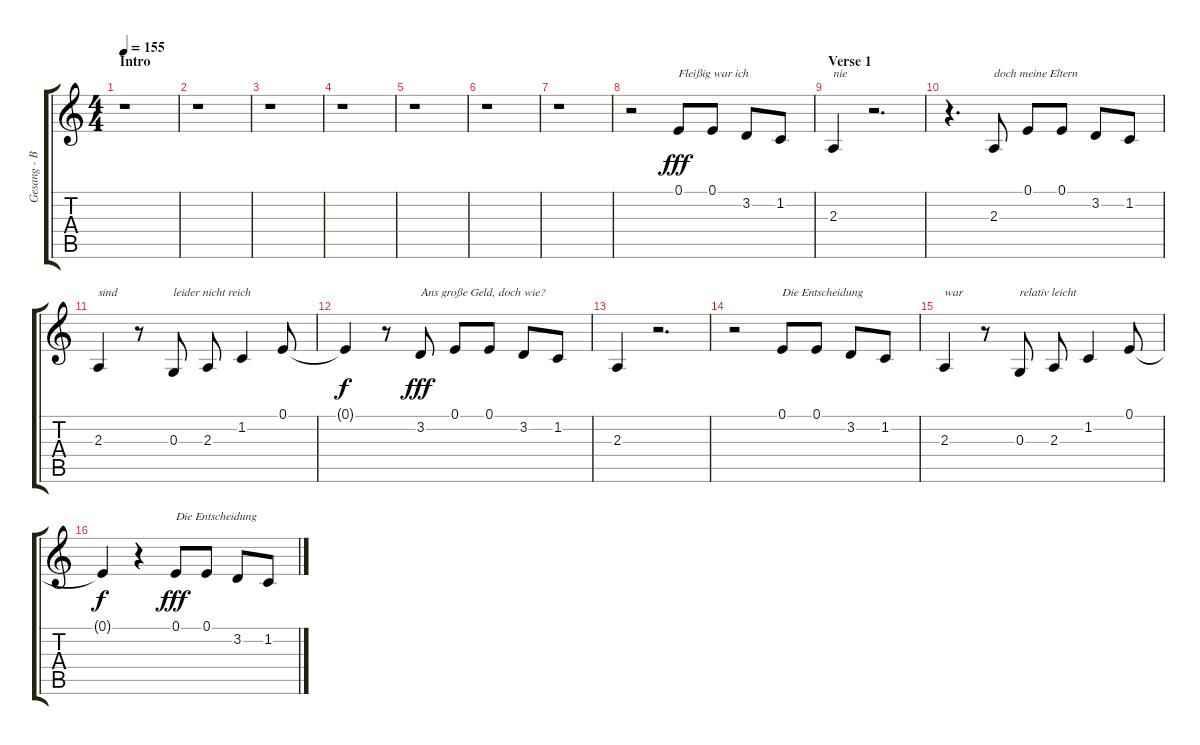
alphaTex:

\track ("Gesang - Bela B." "Gesang - B") {instrument lead8bassandlead}
\staff {score tabs}
\tuning (E4 B3 G3 D3 A2 E2) {hide}
\ts (4 4)
\section ("" "Intro")
\tempo 155
\clef g2
\ks c
r.1{dy fff instrument lead8bassandlead} |
r.1 |
r.1 |
r.1 |
r.1 |
r.1 |
r.1 |
r.2 0.1.8{txt "Fleißig war ich"} 0.1.8 3.2.8 1.2.8 |
\section ("" "Verse 1")
2.3.4{txt "nie"} r.2{d} |
r.4{d} 2.3.8{txt "doch meine Eltern"} 0.1.8 0.1.8 3.2.8 1.2.8 |
2.3.4{txt "sind"} r.8 0.3.8{txt "leider nicht reich"} 2.3.8 1.2.4 0.1.8 |
0.1{t}.4{dy f} r.8 3.2.8{txt "Ans große Geld, doch wie?" dy fff} 0.1.8 0.1.8 3.2.8 1.2.8 |
2.3.4 r.2{d} |
r.2 0.1.8{txt "Die Entscheidung"} 0.1.8 3.2.8 1.2.8 |
2.3.4{txt "war"} r.8 0.3.8{txt "relativ leicht"} 2.3.8 1.2.4 0.1.8 |
0.1{t}.4{dy f} r.4 0.1.8{txt "Die Entscheidung" dy fff} 0.1.8 3.2.8 1.2.8
